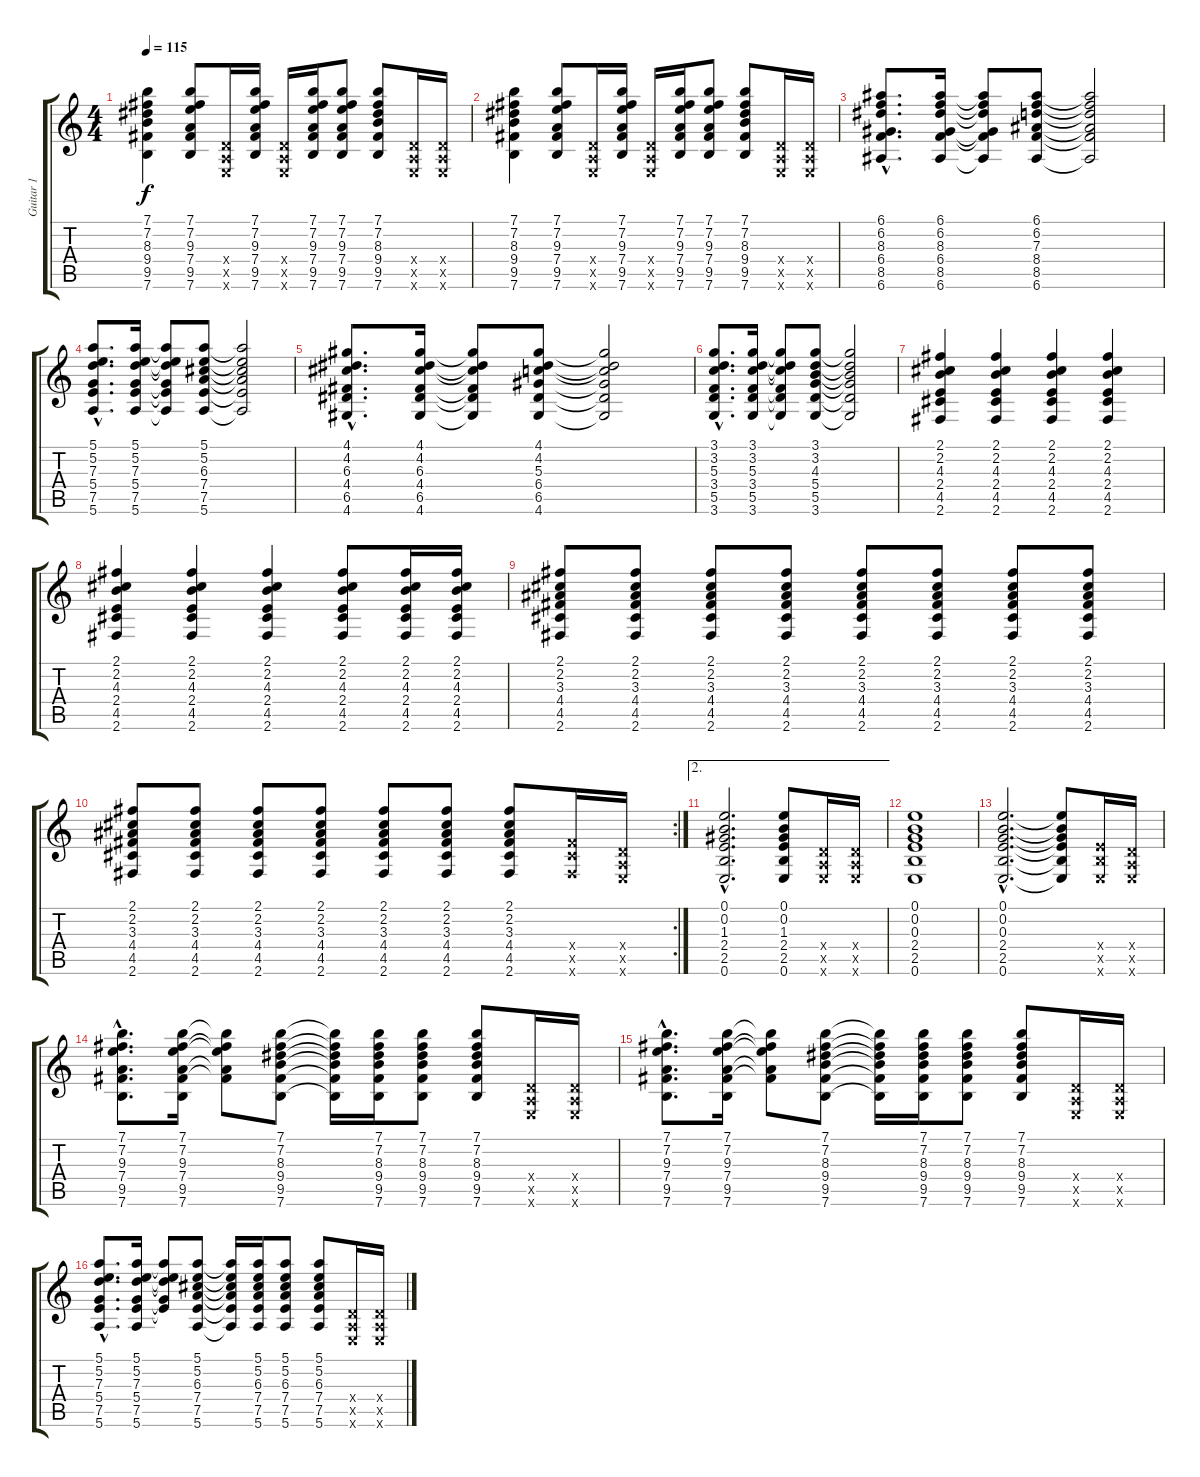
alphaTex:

\track ("Guitar 1" "Guitar 1") {instrument electricguitarclean}
\staff {score tabs}
\tuning (E4 B3 G3 D3 A2 E2) {hide}
\ts (4 4)
\tempo 115
\clef g2
\ks c
(7.1 7.2 8.3 9.4 9.5 7.6).4{dy f} (7.1 7.2 9.3 7.4 9.5 7.6).8 (0.4{x} 0.5{x} 0.6{x}).16 (7.1 7.2 9.3 7.4 9.5 7.6).16 (0.4{x} 0.5{x} 0.6{x}).16 (7.1 7.2 9.3 7.4 9.5 7.6).16 (7.1 7.2 9.3 7.4 9.5 7.6).8 (7.1 7.2 8.3 9.4 9.5 7.6).8 (0.4{x} 0.5{x} 0.6{x}).16 (0.4{x} 0.5{x} 0.6{x}).16 |
(7.1 7.2 8.3 9.4 9.5 7.6).4 (7.1 7.2 9.3 7.4 9.5 7.6).8 (0.4{x} 0.5{x} 0.6{x}).16 (7.1 7.2 9.3 7.4 9.5 7.6).16 (0.4{x} 0.5{x} 0.6{x}).16 (7.1 7.2 9.3 7.4 9.5 7.6).16 (7.1 7.2 9.3 7.4 9.5 7.6).8 (7.1 7.2 8.3 9.4 9.5 7.6).8 (0.4{x} 0.5{x} 0.6{x}).16 (0.4{x} 0.5{x} 0.6{x}).16 |
(6.1{hac} 6.2{hac} 8.3{hac} 6.4{hac} 8.5{hac} 6.6{hac}).8{d} (6.1 6.2 8.3 6.4 8.5 6.6).16 (6.1{t} 6.2{t} 8.3{t} 6.4{t} 8.5{t} 6.6{t}).8 (6.1 6.2 7.3 8.4 8.5 6.6).8 (6.1{t} 6.2{t} 7.3{t} 8.4{t} 8.5{t} 6.6{t}).2 |
(5.1{hac} 5.2{hac} 7.3{hac} 5.4{hac} 7.5{hac} 5.6{hac}).8{d} (5.1 5.2 7.3 5.4 7.5 5.6).16 (5.1{t} 5.2{t} 7.3{t} 5.4{t} 7.5{t} 5.6{t}).8 (5.1 5.2 6.3 7.4 7.5 5.6).8 (5.1{t} 5.2{t} 6.3{t} 7.4{t} 7.5{t} 5.6{t}).2 |
(4.1{hac} 4.2{hac} 6.3{hac} 4.4{hac} 6.5{hac} 4.6{hac}).8{d} (4.1 4.2 6.3 4.4 6.5 4.6).16 (4.1{t} 4.2{t} 6.3{t} 4.4{t} 6.5{t} 4.6{t}).8 (4.1 4.2 5.3 6.4 6.5 4.6).8 (4.1{t} 4.2{t} 5.3{t} 6.4{t} 6.5{t} 4.6{t}).2 |
(3.1{hac} 3.2{hac} 5.3{hac} 3.4{hac} 5.5{hac} 3.6{hac}).8{d} (3.1 3.2 5.3 3.4 5.5 3.6).16 (3.1{t} 3.2{t} 5.3{t} 3.4{t} 5.5{t} 3.6{t}).8 (3.1 3.2 4.3 5.4 5.5 3.6).8 (3.1{t} 3.2{t} 4.3{t} 5.4{t} 5.5{t} 3.6{t}).2 |
(2.1 2.2 4.3 2.4 4.5 2.6).4 (2.1 2.2 4.3 2.4 4.5 2.6).4 (2.1 2.2 4.3 2.4 4.5 2.6).4 (2.1 2.2 4.3 2.4 4.5 2.6).4 |
(2.1 2.2 4.3 2.4 4.5 2.6).4 (2.1 2.2 4.3 2.4 4.5 2.6).4 (2.1 2.2 4.3 2.4 4.5 2.6).4 (2.1 2.2 4.3 2.4 4.5 2.6).8 (2.1 2.2 4.3 2.4 4.5 2.6).16 (2.1 2.2 4.3 2.4 4.5 2.6).16 |
(2.1 2.2 3.3 4.4 4.5 2.6).8 (2.1 2.2 3.3 4.4 4.5 2.6).8 (2.1 2.2 3.3 4.4 4.5 2.6).8 (2.1 2.2 3.3 4.4 4.5 2.6).8 (2.1 2.2 3.3 4.4 4.5 2.6).8 (2.1 2.2 3.3 4.4 4.5 2.6).8 (2.1 2.2 3.3 4.4 4.5 2.6).8 (2.1 2.2 3.3 4.4 4.5 2.6).8 |
\rc 2
(2.1 2.2 3.3 4.4 4.5 2.6).8 (2.1 2.2 3.3 4.4 4.5 2.6).8 (2.1 2.2 3.3 4.4 4.5 2.6).8 (2.1 2.2 3.3 4.4 4.5 2.6).8 (2.1 2.2 3.3 4.4 4.5 2.6).8 (2.1 2.2 3.3 4.4 4.5 2.6).8 (2.1 2.2 3.3 4.4 4.5 2.6).8 (4.4{x} 4.5{x} 2.6{x}).16 (0.4{x} 0.5{x} 0.6{x}).16 |
\ae 2
(0.1{hac} 0.2{hac} 1.3{hac} 2.4{hac} 2.5{hac} 0.6{hac}).2{d} (0.1 0.2 1.3 2.4 2.5 0.6).8 (0.4{x} 0.5{x} 0.6{x}).16 (0.4{x} 0.5{x} 0.6{x}).16 |
(0.1 0.2 0.3 2.4 2.5 0.6).1 |
(0.1{hac} 0.2{hac} 0.3{hac} 2.4{hac} 2.5{hac} 0.6{hac}).2{d} (0.1{t} 0.2{t} 0.3{t} 2.4{t} 2.5{t} 0.6{t}).8 (2.4{x} 2.5{x} 0.6{x}).16 (0.4{x} 0.5{x} 0.6{x}).16 |
(7.1{hac} 7.2{hac} 9.3{hac} 7.4{hac} 9.5{hac} 7.6{hac}).8{d} (7.1 7.2 9.3 7.4 9.5 7.6).16 (7.1{t} 7.2{t} 9.3{t} 7.4{t} 9.5{t}).8 (7.1 7.2 8.3 9.4 9.5 7.6).8 (7.1{t} 7.2{t} 8.3{t} 9.4{t} 9.5{t} 7.6{t}).16 (7.1 7.2 8.3 9.4 9.5 7.6).16 (7.1 7.2 8.3 9.4 9.5 7.6).8 (7.1 7.2 8.3 9.4 9.5 7.6).8 (0.4{x} 0.5{x} 0.6{x}).16 (0.4{x} 0.5{x} 0.6{x}).16 |
(7.1{hac} 7.2{hac} 9.3{hac} 7.4{hac} 9.5{hac} 7.6{hac}).8{d} (7.1 7.2 9.3 7.4 9.5 7.6).16 (7.1{t} 7.2{t} 9.3{t} 7.4{t} 9.5{t}).8 (7.1 7.2 8.3 9.4 9.5 7.6).8 (7.1{t} 7.2{t} 8.3{t} 9.4{t} 9.5{t} 7.6{t}).16 (7.1 7.2 8.3 9.4 9.5 7.6).16 (7.1 7.2 8.3 9.4 9.5 7.6).8 (7.1 7.2 8.3 9.4 9.5 7.6).8 (0.4{x} 0.5{x} 0.6{x}).16 (0.4{x} 0.5{x} 0.6{x}).16 |
(5.1{hac} 5.2{hac} 7.3{hac} 5.4{hac} 7.5{hac} 5.6{hac}).8{d} (5.1 5.2 7.3 5.4 7.5 5.6).16 (5.1{t} 5.2{t} 7.3{t} 5.4{t} 7.5{t}).8 (5.1 5.2 6.3 7.4 7.5 5.6).8 (5.1{t} 5.2{t} 6.3{t} 7.4{t} 7.5{t} 5.6{t}).16 (5.1 5.2 6.3 7.4 7.5 5.6).16 (5.1 5.2 6.3 7.4 7.5 5.6).8 (5.1 5.2 6.3 7.4 7.5 5.6).8 (0.4{x} 0.5{x} 0.6{x}).16 (0.4{x} 0.5{x} 0.6{x}).16
